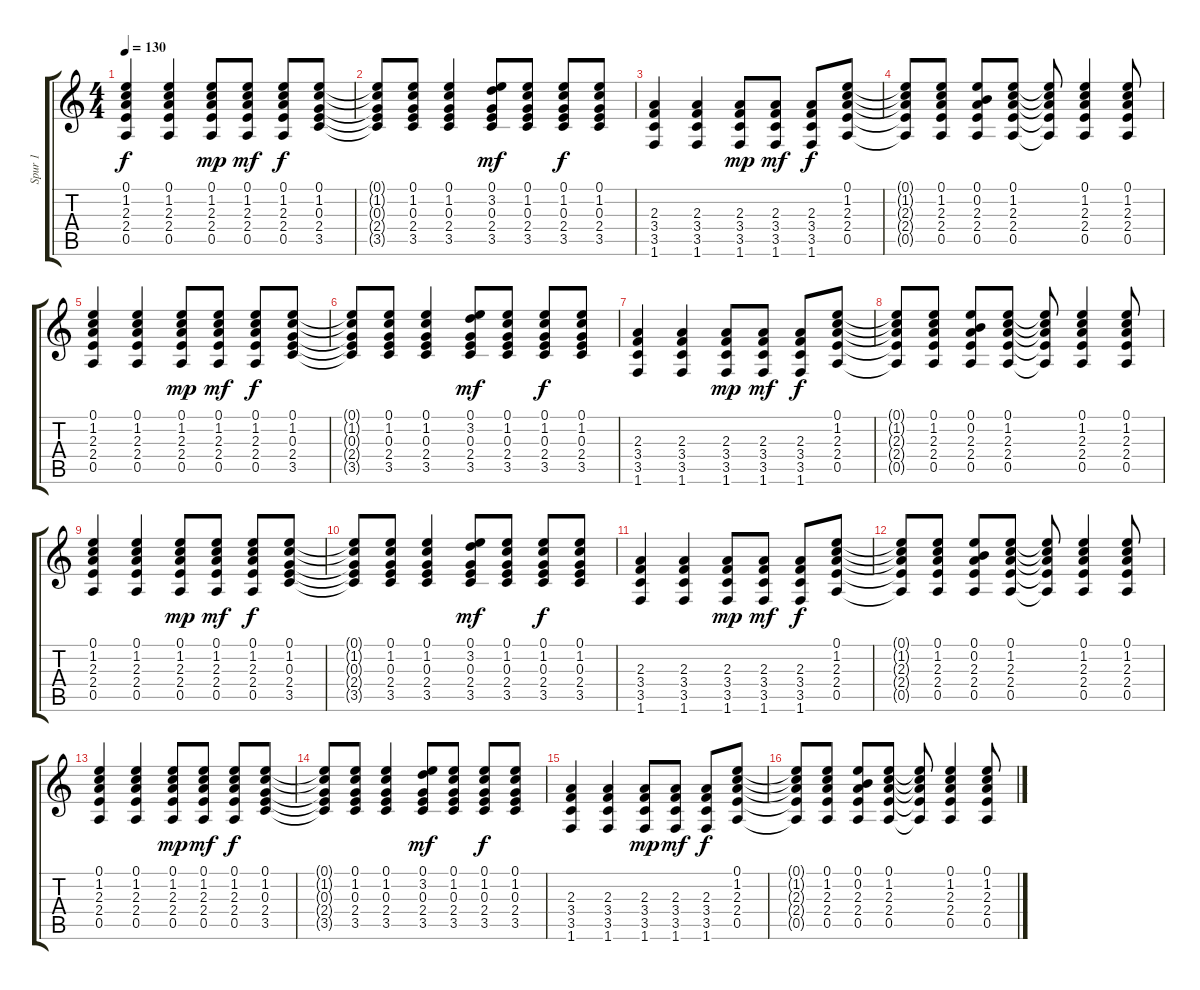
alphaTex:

\track ("Spur 1" "Spur 1") {instrument acousticguitarsteel}
\staff {score tabs}
\tuning (E4 B3 G3 D3 A2 E2) {hide}
\ts (4 4)
\tempo 130
\clef g2
\ks c
(0.1 1.2 2.3 2.4 0.5).4{dy f instrument acousticguitarsteel} (0.1 1.2 2.3 2.4 0.5).4 (0.1 1.2 2.3 2.4 0.5).8{dy mp} (0.1 1.2 2.3 2.4 0.5).8{dy mf} (0.1 1.2 2.3 2.4 0.5).8{dy f} (0.1 1.2 0.3 2.4 3.5).8 |
(0.1{t} 1.2{t} 0.3{t} 2.4{t} 3.5{t}).8 (0.1 1.2 0.3 2.4 3.5).8 (0.1 1.2 0.3 2.4 3.5).4 (0.1 3.2 0.3 2.4 3.5).8{dy mf} (0.1 1.2 0.3 2.4 3.5).8 (0.1 1.2 0.3 2.4 3.5).8{dy f} (0.1 1.2 0.3 2.4 3.5).8 |
(2.3 3.4 3.5 1.6).4 (2.3 3.4 3.5 1.6).4 (2.3 3.4 3.5 1.6).8{dy mp} (2.3 3.4 3.5 1.6).8{dy mf} (2.3 3.4 3.5 1.6).8{dy f} (0.1 1.2 2.3 2.4 0.5).8 |
(0.1{t} 1.2{t} 2.3{t} 2.4{t} 0.5{t}).8 (0.1 1.2 2.3 2.4 0.5).8 (0.1 0.2 2.3 2.4 0.5).8 (0.1 1.2 2.3 2.4 0.5).8 (0.1{t} 1.2{t} 2.3{t} 2.4{t} 0.5{t}).8 (0.1 1.2 2.3 2.4 0.5).4 (0.1 1.2 2.3 2.4 0.5).8 |
(0.1 1.2 2.3 2.4 0.5).4 (0.1 1.2 2.3 2.4 0.5).4 (0.1 1.2 2.3 2.4 0.5).8{dy mp} (0.1 1.2 2.3 2.4 0.5).8{dy mf} (0.1 1.2 2.3 2.4 0.5).8{dy f} (0.1 1.2 0.3 2.4 3.5).8 |
(0.1{t} 1.2{t} 0.3{t} 2.4{t} 3.5{t}).8 (0.1 1.2 0.3 2.4 3.5).8 (0.1 1.2 0.3 2.4 3.5).4 (0.1 3.2 0.3 2.4 3.5).8{dy mf} (0.1 1.2 0.3 2.4 3.5).8 (0.1 1.2 0.3 2.4 3.5).8{dy f} (0.1 1.2 0.3 2.4 3.5).8 |
(2.3 3.4 3.5 1.6).4 (2.3 3.4 3.5 1.6).4 (2.3 3.4 3.5 1.6).8{dy mp} (2.3 3.4 3.5 1.6).8{dy mf} (2.3 3.4 3.5 1.6).8{dy f} (0.1 1.2 2.3 2.4 0.5).8 |
(0.1{t} 1.2{t} 2.3{t} 2.4{t} 0.5{t}).8 (0.1 1.2 2.3 2.4 0.5).8 (0.1 0.2 2.3 2.4 0.5).8 (0.1 1.2 2.3 2.4 0.5).8 (0.1{t} 1.2{t} 2.3{t} 2.4{t} 0.5{t}).8 (0.1 1.2 2.3 2.4 0.5).4 (0.1 1.2 2.3 2.4 0.5).8 |
(0.1 1.2 2.3 2.4 0.5).4 (0.1 1.2 2.3 2.4 0.5).4 (0.1 1.2 2.3 2.4 0.5).8{dy mp} (0.1 1.2 2.3 2.4 0.5).8{dy mf} (0.1 1.2 2.3 2.4 0.5).8{dy f} (0.1 1.2 0.3 2.4 3.5).8 |
(0.1{t} 1.2{t} 0.3{t} 2.4{t} 3.5{t}).8 (0.1 1.2 0.3 2.4 3.5).8 (0.1 1.2 0.3 2.4 3.5).4 (0.1 3.2 0.3 2.4 3.5).8{dy mf} (0.1 1.2 0.3 2.4 3.5).8 (0.1 1.2 0.3 2.4 3.5).8{dy f} (0.1 1.2 0.3 2.4 3.5).8 |
(2.3 3.4 3.5 1.6).4 (2.3 3.4 3.5 1.6).4 (2.3 3.4 3.5 1.6).8{dy mp} (2.3 3.4 3.5 1.6).8{dy mf} (2.3 3.4 3.5 1.6).8{dy f} (0.1 1.2 2.3 2.4 0.5).8 |
(0.1{t} 1.2{t} 2.3{t} 2.4{t} 0.5{t}).8 (0.1 1.2 2.3 2.4 0.5).8 (0.1 0.2 2.3 2.4 0.5).8 (0.1 1.2 2.3 2.4 0.5).8 (0.1{t} 1.2{t} 2.3{t} 2.4{t} 0.5{t}).8 (0.1 1.2 2.3 2.4 0.5).4 (0.1 1.2 2.3 2.4 0.5).8 |
(0.1 1.2 2.3 2.4 0.5).4 (0.1 1.2 2.3 2.4 0.5).4 (0.1 1.2 2.3 2.4 0.5).8{dy mp} (0.1 1.2 2.3 2.4 0.5).8{dy mf} (0.1 1.2 2.3 2.4 0.5).8{dy f} (0.1 1.2 0.3 2.4 3.5).8 |
(0.1{t} 1.2{t} 0.3{t} 2.4{t} 3.5{t}).8 (0.1 1.2 0.3 2.4 3.5).8 (0.1 1.2 0.3 2.4 3.5).4 (0.1 3.2 0.3 2.4 3.5).8{dy mf} (0.1 1.2 0.3 2.4 3.5).8 (0.1 1.2 0.3 2.4 3.5).8{dy f} (0.1 1.2 0.3 2.4 3.5).8 |
(2.3 3.4 3.5 1.6).4 (2.3 3.4 3.5 1.6).4 (2.3 3.4 3.5 1.6).8{dy mp} (2.3 3.4 3.5 1.6).8{dy mf} (2.3 3.4 3.5 1.6).8{dy f} (0.1 1.2 2.3 2.4 0.5).8 |
(0.1{t} 1.2{t} 2.3{t} 2.4{t} 0.5{t}).8 (0.1 1.2 2.3 2.4 0.5).8 (0.1 0.2 2.3 2.4 0.5).8 (0.1 1.2 2.3 2.4 0.5).8 (0.1{t} 1.2{t} 2.3{t} 2.4{t} 0.5{t}).8 (0.1 1.2 2.3 2.4 0.5).4 (0.1 1.2 2.3 2.4 0.5).8
